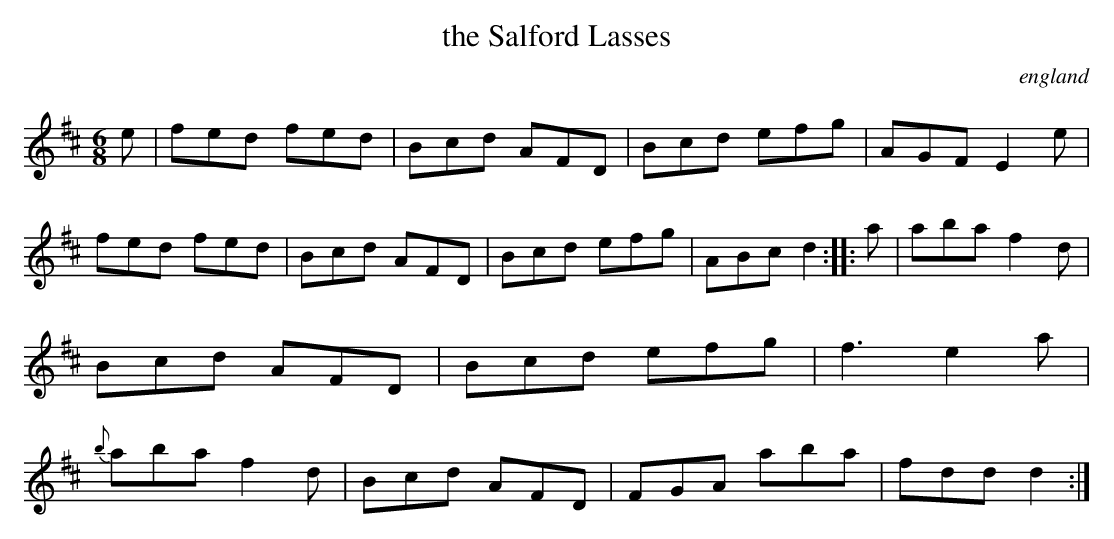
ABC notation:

X:1
T:the Salford Lasses
O:england
M:6/8
K:D
e|\
fed fed| Bcd AFD| Bcd efg| AGF E2e|\
fed fed| Bcd AFD| Bcd efg| ABc d2::\
a|\
aba f2d| Bcd AFD| Bcd efg| f3 e2a|\
{b}aba f2d| Bcd AFD| FGA aba| fdd d2:|
